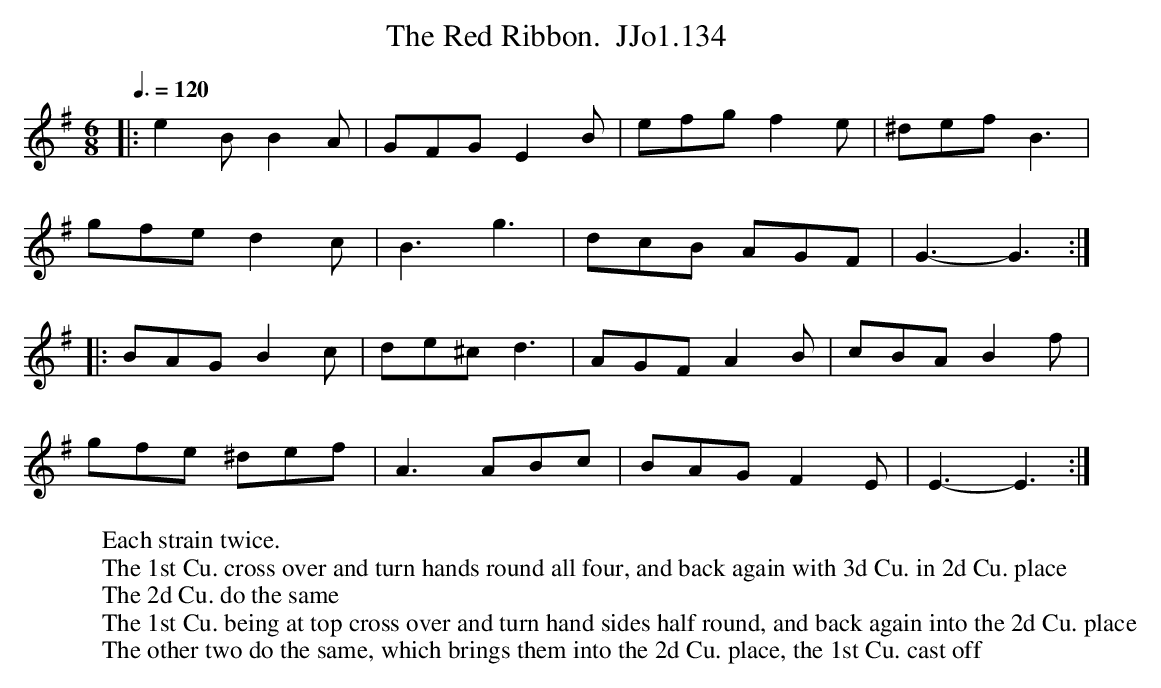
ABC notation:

X:1
T:Red Ribbon.  JJo1.134, The
M:6/8
L:1/8
Q:3/8=120
K:Em
|: e2B B2A | GFG E2B | efg f2e | ^def B3 |
gfe d2c | B3 g3 | dcB AGF | G3- G3 :|
|: BAG B2c | de^c d3 | AGF A2B | cBA B2f |
gfe ^def | A3 ABc | BAG F2E | E3- E3 :|
W:Each strain twice.
W:The 1st Cu. cross over and turn hands round all four, and back again with 3d Cu. in 2d Cu. place
W:The 2d Cu. do the same
W:The 1st Cu. being at top cross over and turn hand sides half round, and back again into the 2d Cu. place
W:The other two do the same, which brings them into the 2d Cu. place, the 1st Cu. cast off
